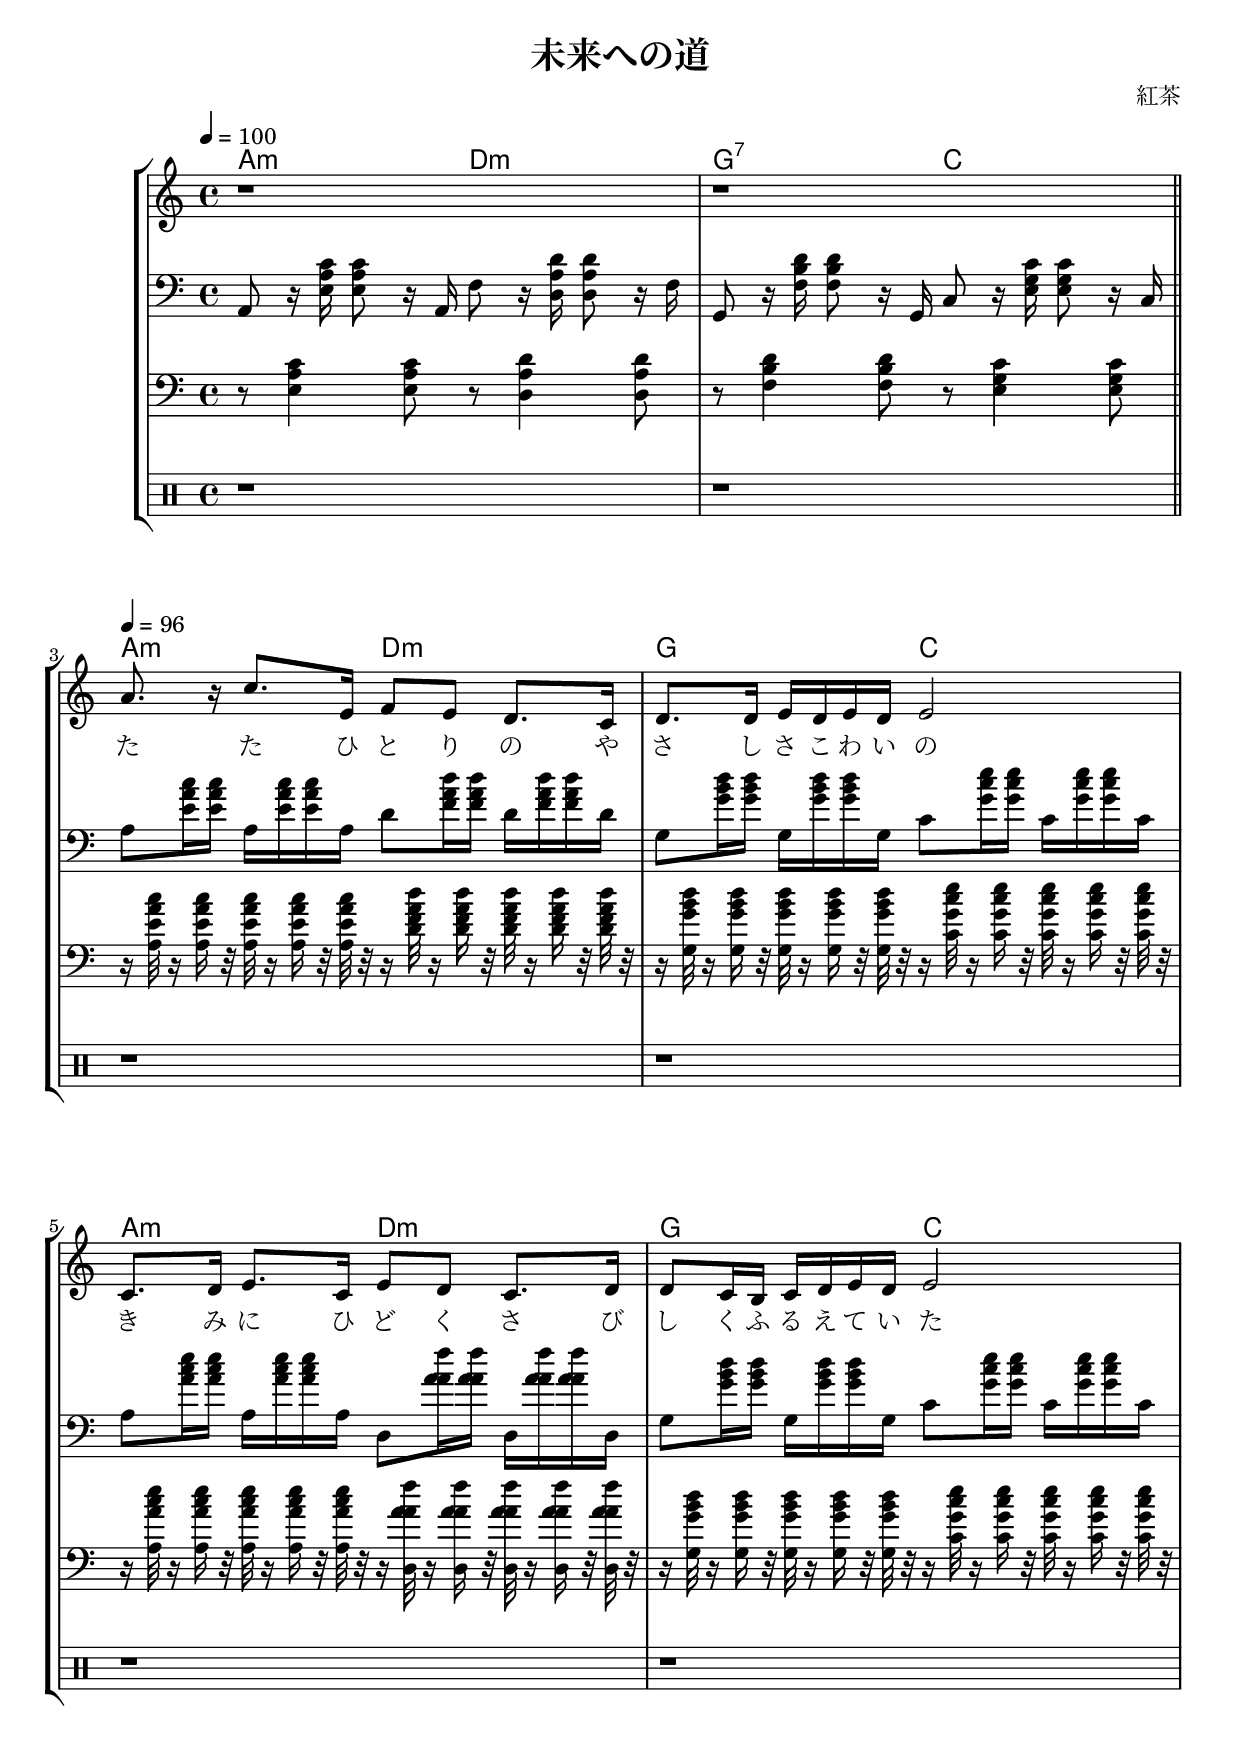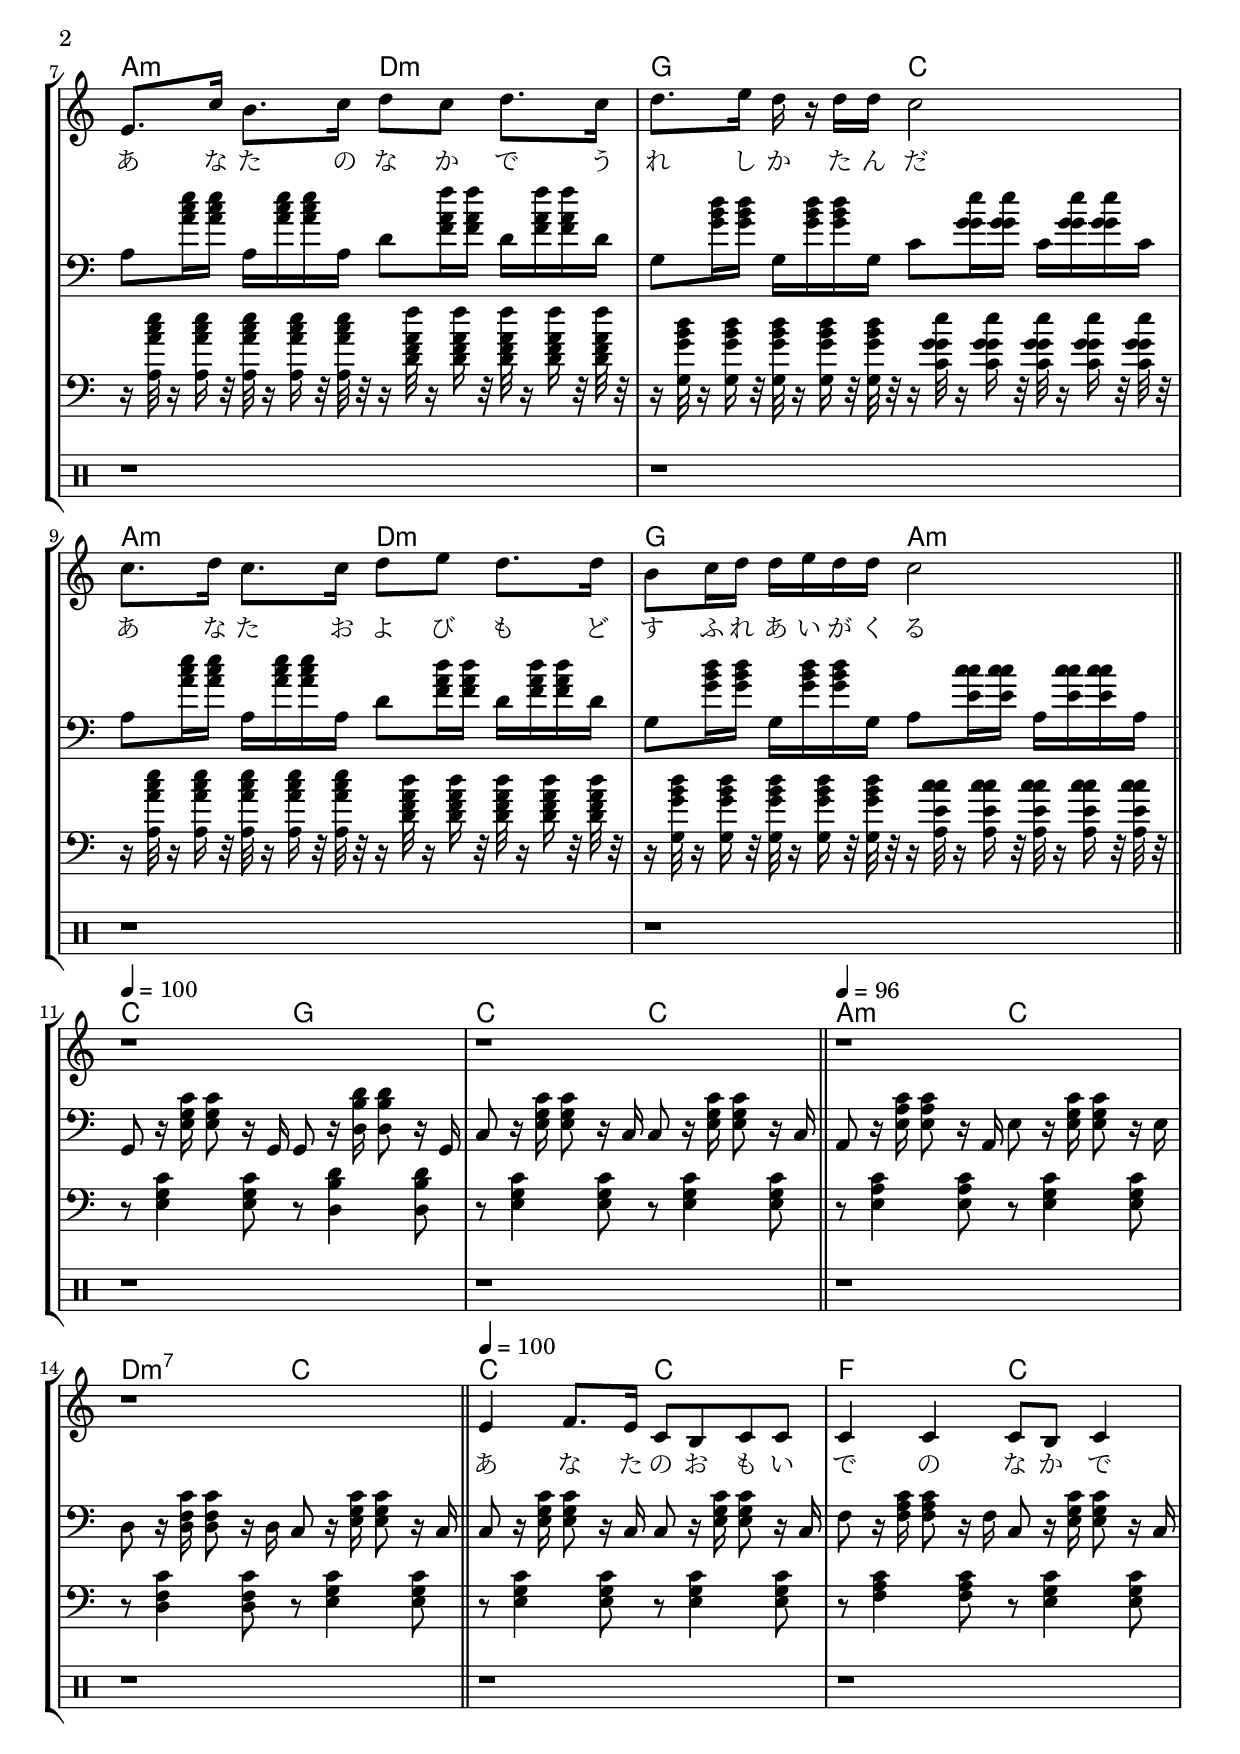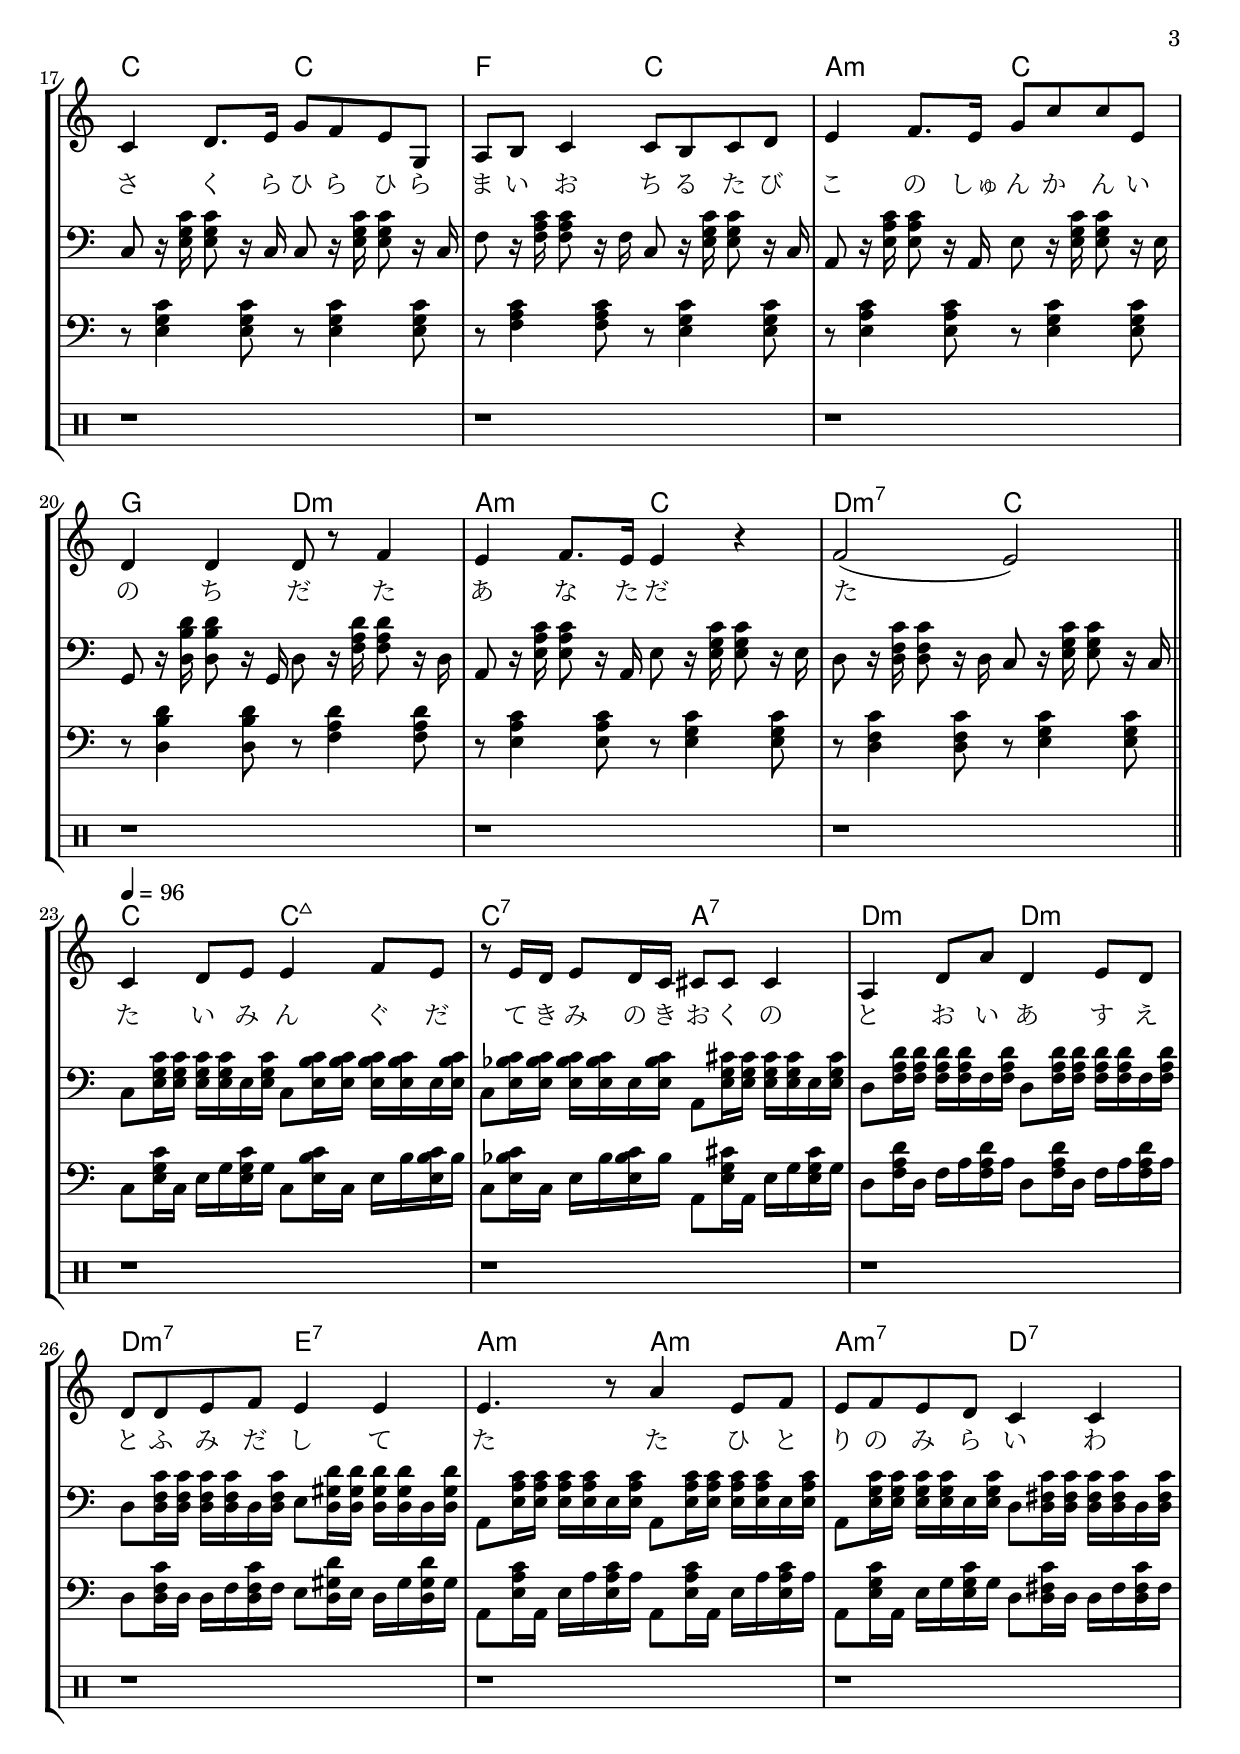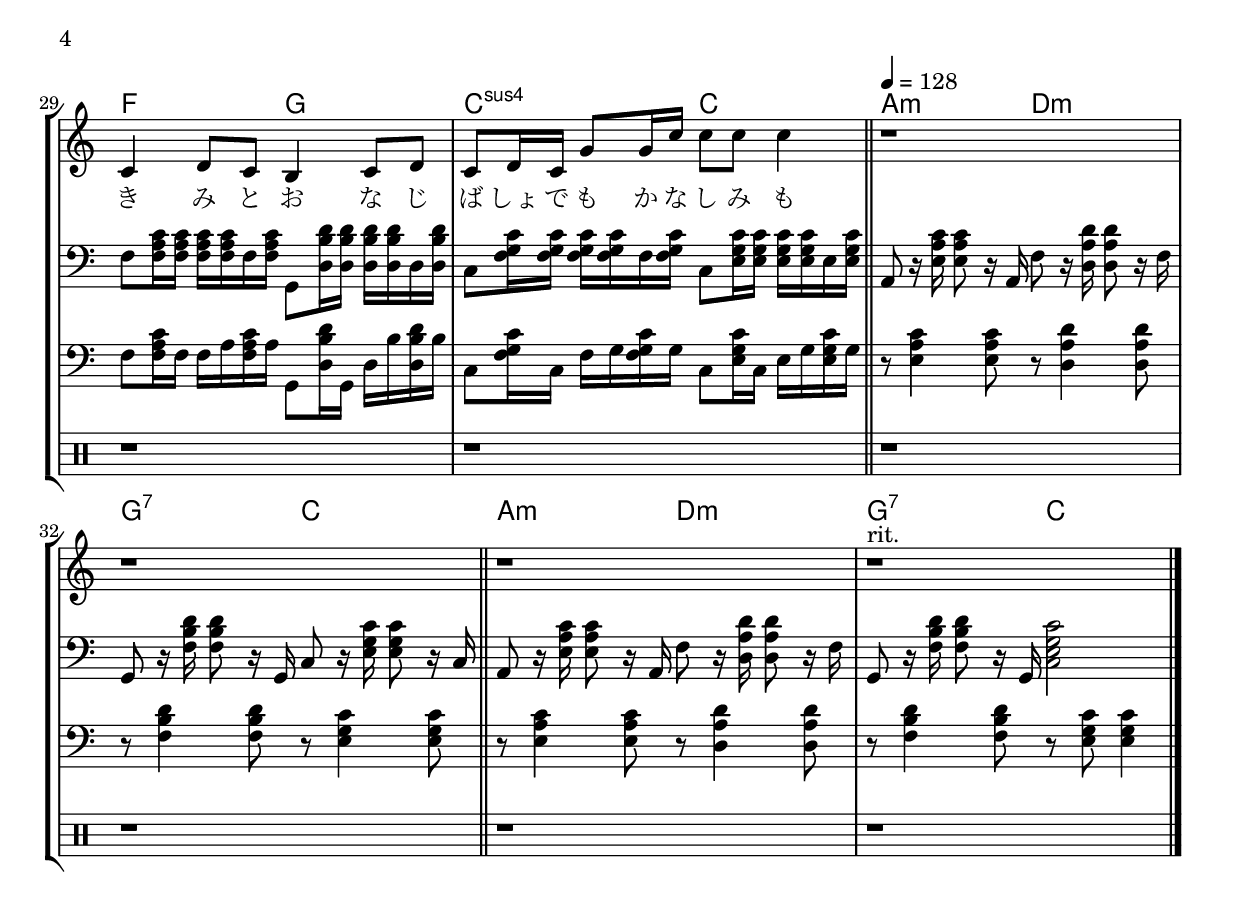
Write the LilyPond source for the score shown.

\version "2.12.1"

\header {
	title = \markup {未来への道}
	composer = \markup \center-column {紅茶}
}

harmony = \chordmode {
	a2:m d:m g:7 c 

	a:m d:m g c a:m d:m g c a:m d:m g c a:m d:m g a:m 

	c g c c 

	a:m c d:min7 c 

	c c f c c c f c a:m c g d:m a:m c d:min7 c 

	c c:maj7 c:7 a:7 d:m d:m d:min7 e:7 a:m a:m a:min7 d:7 f g c:sus4 c 

	a:m d:m g:7 c 

	a:m d:m g:7 c 
}

melody = {
	\key c \major
	\tempo 4 = 100
	r1 | r1   
	\set Staff.midiInstrument = #"mmi0.52"
		\tempo 4 = 96
 a'8.  r16  c''8.  e'16  f'8  e'8  d'8.  c'16 
	d'8.  d'16  e'16  d'16  e'16  d'16  e'2 
	c'8.  d'16  e'8.  c'16  e'8  d'8  c'8.  d'16 
	d'8  c'16  b16  c'16  d'16  e'16  d'16  e'2 
	e'8.  c''16  b'8.  c''16  d''8  c''8  d''8.  c''16 
	d''8.  e''16  d''16  r16  d''16  d''16  c''2 
	c''8.  d''16  c''8.  c''16  d''8  e''8  d''8.  d''16 
	b'8  c''16  d''16  d''16  e''16  d''16  d''16  c''2
	\tempo 4 = 100
	r1 | r1   
	\tempo 4 = 96
	r1 | r1   
	\set Staff.midiInstrument = #"mmi0.52"
		\tempo 4 = 100
 e'4  f'8.  e'16  c'8  b8  c'8  c'8 
	c'4  c'4  c'8  b8  c'4 
	c'4  d'8.  e'16  g'8  f'8  e'8  g8 
	a8  b8  c'4  c'8  b8  c'8  d'8 
	e'4  f'8.  e'16  g'8  c''8  c''8  e'8 
	d'4  d'4  d'8  r8  f'4 
	e'4  f'8.  e'16  e'4  r4 
	f'2  (e'2)
	\set Staff.midiInstrument = #"mmi0.40"
		\tempo 4 = 96
 c'4  d'8  e'8  e'4  f'8  e'8 
	r8  e'16  d'16  e'8  d'16  c'16  cis'8  cis'8  cis'4 
	a4  d'8  a'8  d'4  e'8  d'8 
	d'8  d'8  e'8  f'8  e'4  e'4 
	e'4.  r8  a'4  e'8  f'8 
	e'8  f'8  e'8  d'8  c'4  c'4 
	c'4  d'8  c'8  b4  c'8  d'8 
	c'8  d'16  c'16  g'8  g'16  c''16  c''8  c''8  c''4
	\tempo 4 = 128
	r1 | r1   
	r1 | r1^"rit." \bar "|."
}

words = \lyricmode {
	
	た  た  ひ  と  り  の  や  さ  し  さ  こ  わ  い  の  き  み  に  ひ  ど  く  さ  び  し  く  ふ  る  え  て  い  た  あ  な  た  の  な  か  で  う  れ  し  か  た  ん  だ  あ  な  た  お  よ  び  も  ど  す  ふ  れ  あ  い  が  く  る  
	
	
	あ  な  た  の  お  も  い  で  の  な  か  で  さ  く  ら  ひ  ら  ひ  ら  ま  い  お  ち  る  た  び  こ  の  しゅ  ん  か  ん  い  の  ち  だ  た  あ  な  た  だ  た  
	た  い  み  ん  ぐ  だ  て  き  み  の  き  お  く  の  と  お  い  あ  す  え  と  ふ  み  だ  し  て  た  た  ひ  と  り  の  み  ら  い  わ  き  み  と  お  な  じ  ば  しょ  で  も  か  な  し  み  も  
	
	
}

tempochange = {
	\tempo 4 = 100
	r1 | r1 \bar "||"
	\tempo 4 = 96
	r1 | r1 | r1 | r1 | r1 | r1 | r1 | r1 \bar "||"
	\tempo 4 = 100
	r1 | r1 \bar "||"
	\tempo 4 = 96
	r1 | r1 \bar "||"
	\tempo 4 = 100
	r1 | r1 | r1 | r1 | r1 | r1 | r1 | r1 \bar "||"
	\tempo 4 = 96
	r1 | r1 | r1 | r1 | r1 | r1 | r1 | r1 \bar "||"
	\tempo 4 = 128
	r1 | r1 \bar "||"
	\tempo 4 = 128
	r1 | \tempo 4 = 96 r2 \tempo 4 = 85 r2 \bar "|."
}

mainacc = {
	\clef bass
	\set Staff.midiInstrument = #"Slap Bass 1"
	\key c \major
	\tempo 4 = 100
	a,8 r16 <e a c'>16 <e a c'>8 r16 a,16
	f8 r16 <d a d'>16 <d a d'>8 r16 f16
	g,8 r16 <f b d'>16 <f b d'>8 r16 g,16
	c8 r16 <e g c'>16 <e g c'>8 r16 c16
	\bar "||"

	\set Staff.midiInstrument = #"Recorder"
	\tempo 4 = 96
	a8 <e' a' c''>16 <e' a' c''>16   a16 <e' a' c''>16 <e' a' c''>16 a16
	d'8 <f' a' d''>16 <f' a' d''>16   d'16 <f' a' d''>16 <f' a' d''>16 d'16
	g8 <g' b' d''>16 <g' b' d''>16   g16 <g' b' d''>16 <g' b' d''>16 g16
	c'8 <g' c'' e''>16 <g' c'' e''>16   c'16 <g' c'' e''>16 <g' c'' e''>16 c'16
	a8 <a' c'' e''>16 <a' c'' e''>16   a16 <a' c'' e''>16 <a' c'' e''>16 a16
	d8 <a' a' f''>16 <a' a' f''>16   d16 <a' a' f''>16 <a' a' f''>16 d16
	g8 <g' b' d''>16 <g' b' d''>16   g16 <g' b' d''>16 <g' b' d''>16 g16
	c'8 <g' c'' e''>16 <g' c'' e''>16   c'16 <g' c'' e''>16 <g' c'' e''>16 c'16
	a8 <a' c'' e''>16 <a' c'' e''>16   a16 <a' c'' e''>16 <a' c'' e''>16 a16
	d'8 <f' a' f''>16 <f' a' f''>16   d'16 <f' a' f''>16 <f' a' f''>16 d'16
	g8 <g' b' d''>16 <g' b' d''>16   g16 <g' b' d''>16 <g' b' d''>16 g16
	c'8 <g' g' e''>16 <g' g' e''>16   c'16 <g' g' e''>16 <g' g' e''>16 c'16
	a8 <a' c'' e''>16 <a' c'' e''>16   a16 <a' c'' e''>16 <a' c'' e''>16 a16
	d'8 <f' a' d''>16 <f' a' d''>16   d'16 <f' a' d''>16 <f' a' d''>16 d'16
	g8 <g' b' d''>16 <g' b' d''>16   g16 <g' b' d''>16 <g' b' d''>16 g16
	a8 <e' c'' c''>16 <e' c'' c''>16   a16 <e' c'' c''>16 <e' c'' c''>16 a16
	\bar "||"

	\set Staff.midiInstrument = #"Tuba"
	\tempo 4 = 100
	g,8 r16 <e g c'>16 <e g c'>8 r16 g,16
	g,8 r16 <d b d'>16 <d b d'>8 r16 g,16
	c8 r16 <e g c'>16 <e g c'>8 r16 c16
	c8 r16 <e g c'>16 <e g c'>8 r16 c16
	\bar "||"

	\set Staff.midiInstrument = #"Tuba"
	\tempo 4 = 96
	a,8 r16 <e a c'>16 <e a c'>8 r16 a,16
	e8 r16 <e g c'>16 <e g c'>8 r16 e16
	d8 r16 <d f c'>16 <d f c'>8 r16 d16
	c8 r16 <e g c'>16 <e g c'>8 r16 c16
	\bar "||"

	\set Staff.midiInstrument = #"Tuba"
	\tempo 4 = 100
	c8 r16 <e g c'>16 <e g c'>8 r16 c16
	c8 r16 <e g c'>16 <e g c'>8 r16 c16
	f8 r16 <f a c'>16 <f a c'>8 r16 f16
	c8 r16 <e g c'>16 <e g c'>8 r16 c16
	c8 r16 <e g c'>16 <e g c'>8 r16 c16
	c8 r16 <e g c'>16 <e g c'>8 r16 c16
	f8 r16 <f a c'>16 <f a c'>8 r16 f16
	c8 r16 <e g c'>16 <e g c'>8 r16 c16
	a,8 r16 <e a c'>16 <e a c'>8 r16 a,16
	e8 r16 <e g c'>16 <e g c'>8 r16 e16
	g,8 r16 <d b d'>16 <d b d'>8 r16 g,16
	d8 r16 <f a d'>16 <f a d'>8 r16 d16
	a,8 r16 <e a c'>16 <e a c'>8 r16 a,16
	e8 r16 <e g c'>16 <e g c'>8 r16 e16
	d8 r16 <d f c'>16 <d f c'>8 r16 d16
	c8 r16 <e g c'>16 <e g c'>8 r16 c16
	\bar "||"

	\set Staff.midiInstrument = #"Cello"
	\tempo 4 = 96
	c8 <e g c'>16 <e g c'>16   <e g c'>16 <e g c'>16   e16 <e g c'>16
	c8 <e b c'>16 <e b c'>16   <e b c'>16 <e b c'>16   e16 <e b c'>16
	c8 <e bes c'>16 <e bes c'>16   <e bes c'>16 <e bes c'>16   e16 <e bes c'>16
	a,8 <e g cis'>16 <e g cis'>16   <e g cis'>16 <e g cis'>16   e16 <e g cis'>16
	d8 <f a d'>16 <f a d'>16   <f a d'>16 <f a d'>16   f16 <f a d'>16
	d8 <f a d'>16 <f a d'>16   <f a d'>16 <f a d'>16   f16 <f a d'>16
	d8 <d f c'>16 <d f c'>16   <d f c'>16 <d f c'>16   d16 <d f c'>16
	e8 <d gis d'>16 <d gis d'>16   <d gis d'>16 <d gis d'>16   d16 <d gis d'>16
	a,8 <e a c'>16 <e a c'>16   <e a c'>16 <e a c'>16   e16 <e a c'>16
	a,8 <e a c'>16 <e a c'>16   <e a c'>16 <e a c'>16   e16 <e a c'>16
	a,8 <e g c'>16 <e g c'>16   <e g c'>16 <e g c'>16   e16 <e g c'>16
	d8 <d fis c'>16 <d fis c'>16   <d fis c'>16 <d fis c'>16   d16 <d fis c'>16
	f8 <f a c'>16 <f a c'>16   <f a c'>16 <f a c'>16   f16 <f a c'>16
	g,8 <d b d'>16 <d b d'>16   <d b d'>16 <d b d'>16   d16 <d b d'>16
	c8 <f g c'>16 <f g c'>16   <f g c'>16 <f g c'>16   f16 <f g c'>16
	c8 <e g c'>16 <e g c'>16   <e g c'>16 <e g c'>16   e16 <e g c'>16
	\bar "||"

	\set Staff.midiInstrument = #"Slap Bass 1"
	\tempo 4 = 128
	a,8 r16 <e a c'>16 <e a c'>8 r16 a,16
	f8 r16 <d a d'>16 <d a d'>8 r16 f16
	g,8 r16 <f b d'>16 <f b d'>8 r16 g,16
	c8 r16 <e g c'>16 <e g c'>8 r16 c16
	\bar "||"

	\set Staff.midiInstrument = #"Slap Bass 1"
	a,8 r16 <e a c'>16 <e a c'>8 r16 a,16
	f8 r16 <d a d'>16 <d a d'>8 r16 f16
	g,8 r16 <f b d'>16 <f b d'>8 r16 g,16
	<c e g c'>2
	\bar "|."
}

subacc = {
	\clef bass
	\set Staff.midiInstrument = #"Electric Piano 1"
	\key c \major
	\tempo 4 = 100
	r8 <e a c'>4 <e a c'>8
	r8 <d a d'>4 <d a d'>8
	r8 <f b d'>4 <f b d'>8
	r8 <e g c'>4 <e g c'>8
	\bar "||"

	\set Staff.midiInstrument = #"Bright Acoustic"
	\tempo 4 = 96
	r16 <a e' a' c''>32 r16 <a e' a' c''>16 r32      <a e' a' c''>32 r16      <a e' a' c''>16 r32 <a e' a' c''>32 r32
	r16 <d' f' a' d''>32 r16 <d' f' a' d''>16 r32      <d' f' a' d''>32 r16      <d' f' a' d''>16 r32 <d' f' a' d''>32 r32
	r16 <g g' b' d''>32 r16 <g g' b' d''>16 r32      <g g' b' d''>32 r16      <g g' b' d''>16 r32 <g g' b' d''>32 r32
	r16 <c' g' c'' e''>32 r16 <c' g' c'' e''>16 r32      <c' g' c'' e''>32 r16      <c' g' c'' e''>16 r32 <c' g' c'' e''>32 r32
	r16 <a a' c'' e''>32 r16 <a a' c'' e''>16 r32      <a a' c'' e''>32 r16      <a a' c'' e''>16 r32 <a a' c'' e''>32 r32
	r16 <d a' a' f''>32 r16 <d a' a' f''>16 r32      <d a' a' f''>32 r16      <d a' a' f''>16 r32 <d a' a' f''>32 r32
	r16 <g g' b' d''>32 r16 <g g' b' d''>16 r32      <g g' b' d''>32 r16      <g g' b' d''>16 r32 <g g' b' d''>32 r32
	r16 <c' g' c'' e''>32 r16 <c' g' c'' e''>16 r32      <c' g' c'' e''>32 r16      <c' g' c'' e''>16 r32 <c' g' c'' e''>32 r32
	r16 <a a' c'' e''>32 r16 <a a' c'' e''>16 r32      <a a' c'' e''>32 r16      <a a' c'' e''>16 r32 <a a' c'' e''>32 r32
	r16 <d' f' a' f''>32 r16 <d' f' a' f''>16 r32      <d' f' a' f''>32 r16      <d' f' a' f''>16 r32 <d' f' a' f''>32 r32
	r16 <g g' b' d''>32 r16 <g g' b' d''>16 r32      <g g' b' d''>32 r16      <g g' b' d''>16 r32 <g g' b' d''>32 r32
	r16 <c' g' g' e''>32 r16 <c' g' g' e''>16 r32      <c' g' g' e''>32 r16      <c' g' g' e''>16 r32 <c' g' g' e''>32 r32
	r16 <a a' c'' e''>32 r16 <a a' c'' e''>16 r32      <a a' c'' e''>32 r16      <a a' c'' e''>16 r32 <a a' c'' e''>32 r32
	r16 <d' f' a' d''>32 r16 <d' f' a' d''>16 r32      <d' f' a' d''>32 r16      <d' f' a' d''>16 r32 <d' f' a' d''>32 r32
	r16 <g g' b' d''>32 r16 <g g' b' d''>16 r32      <g g' b' d''>32 r16      <g g' b' d''>16 r32 <g g' b' d''>32 r32
	r16 <a e' c'' c''>32 r16 <a e' c'' c''>16 r32      <a e' c'' c''>32 r16      <a e' c'' c''>16 r32 <a e' c'' c''>32 r32
	\bar "||"

	\set Staff.midiInstrument = #"Electric Piano 1"
	\tempo 4 = 100
	r8 <e g c'>4 <e g c'>8
	r8 <d b d'>4 <d b d'>8
	r8 <e g c'>4 <e g c'>8
	r8 <e g c'>4 <e g c'>8
	\bar "||"

	\set Staff.midiInstrument = #"Electric Piano 1"
	\tempo 4 = 96
	r8 <e a c'>4 <e a c'>8
	r8 <e g c'>4 <e g c'>8
	r8 <d f c'>4 <d f c'>8
	r8 <e g c'>4 <e g c'>8
	\bar "||"

	\set Staff.midiInstrument = #"Electric Piano 1"
	\tempo 4 = 100
	r8 <e g c'>4 <e g c'>8
	r8 <e g c'>4 <e g c'>8
	r8 <f a c'>4 <f a c'>8
	r8 <e g c'>4 <e g c'>8
	r8 <e g c'>4 <e g c'>8
	r8 <e g c'>4 <e g c'>8
	r8 <f a c'>4 <f a c'>8
	r8 <e g c'>4 <e g c'>8
	r8 <e a c'>4 <e a c'>8
	r8 <e g c'>4 <e g c'>8
	r8 <d b d'>4 <d b d'>8
	r8 <f a d'>4 <f a d'>8
	r8 <e a c'>4 <e a c'>8
	r8 <e g c'>4 <e g c'>8
	r8 <d f c'>4 <d f c'>8
	r8 <e g c'>4 <e g c'>8
	\bar "||"

	\set Staff.midiInstrument = #"Electric Piano 1"
	\tempo 4 = 96
	c8 <e g c'>16 c16   e16 g16 <e g c'>16 g16
	c8 <e b c'>16 c16   e16 b16 <e b c'>16 b16
	c8 <e bes c'>16 c16   e16 bes16 <e bes c'>16 bes16
	a,8 <e g cis'>16 a,16   e16 g16 <e g cis'>16 g16
	d8 <f a d'>16 d16   f16 a16 <f a d'>16 a16
	d8 <f a d'>16 d16   f16 a16 <f a d'>16 a16
	d8 <d f c'>16 d16   d16 f16 <d f c'>16 f16
	e8 <d gis d'>16 e16   d16 gis16 <d gis d'>16 gis16
	a,8 <e a c'>16 a,16   e16 a16 <e a c'>16 a16
	a,8 <e a c'>16 a,16   e16 a16 <e a c'>16 a16
	a,8 <e g c'>16 a,16   e16 g16 <e g c'>16 g16
	d8 <d fis c'>16 d16   d16 fis16 <d fis c'>16 fis16
	f8 <f a c'>16 f16   f16 a16 <f a c'>16 a16
	g,8 <d b d'>16 g,16   d16 b16 <d b d'>16 b16
	c8 <f g c'>16 c16   f16 g16 <f g c'>16 g16
	c8 <e g c'>16 c16   e16 g16 <e g c'>16 g16
	\bar "||"

	\set Staff.midiInstrument = #"Electric Piano 1"
	\tempo 4 = 128
	r8 <e a c'>4 <e a c'>8
	r8 <d a d'>4 <d a d'>8
	r8 <f b d'>4 <f b d'>8
	r8 <e g c'>4 <e g c'>8
	\bar "||"

	\set Staff.midiInstrument = #"Electric Piano 1"
	r8 <e a c'>4 <e a c'>8
	r8 <d a d'>4 <d a d'>8
	r8 <f b d'>4 <f b d'>8
	r8 <e g c'>8 <e g c'>4
	\bar "|."
}

percA = {
	\drummode {
	r1 |r1 \bar "||"
	r1 |r1 |r1 |r1 |r1 |r1 |r1 |r1 \bar "||"
	r1 |r1 \bar "||"
	r1 |r1 \bar "||"
	r1 |r1 |r1 |r1 |r1 |r1 |r1 |r1 \bar "||"
	r1 |r1 |r1 |r1 |r1 |r1 |r1 |r1 \bar "||"
	r1 |r1 \bar "||"
	r1 |r1 \bar "|."
	}
}

percB = {
	\drummode {
	r1 |r1 \bar "||"
	r1 |r1 |r1 |r1 |r1 |r1 |r1 |r1 \bar "||"
	r1 |r1 \bar "||"
	r1 |r1 \bar "||"
	r1 |r1 |r1 |r1 |r1 |r1 |r1 |r1 \bar "||"
	r1 |r1 |r1 |r1 |r1 |r1 |r1 |r1 \bar "||"
	r1 |r1 \bar "||"
	r1 |r1 \bar "|."
	}
}

percC = {
	\drummode {
	r1 |r1 \bar "||"
	r1 |r1 |r1 |r1 |r1 |r1 |r1 |r1 \bar "||"
	r1 |r1 \bar "||"
	r1 |r1 \bar "||"
	r1 |r1 |r1 |r1 |r1 |r1 |r1 |r1 \bar "||"
	r1 |r1 |r1 |r1 |r1 |r1 |r1 |r1 \bar "||"
	r1 |r1 \bar "||"
	r1 |r1 \bar "|."
	}
}

percD = {
	\drummode {
	r1 |r1 \bar "||"
	r1 |r1 |r1 |r1 |r1 |r1 |r1 |r1 \bar "||"
	r1 |r1 \bar "||"
	r1 |r1 \bar "||"
	r1 |r1 |r1 |r1 |r1 |r1 |r1 |r1 \bar "||"
	r1 |r1 |r1 |r1 |r1 |r1 |r1 |r1 \bar "||"
	r1 |r1 \bar "||"
	r1 |r1 \bar "|."
	}
}

percE = {
	\drummode {
	r1 |r1 \bar "||"
	r1 |r1 |r1 |r1 |r1 |r1 |r1 |r1 \bar "||"
	r1 |r1 \bar "||"
	r1 |r1 \bar "||"
	r1 |r1 |r1 |r1 |r1 |r1 |r1 |r1 \bar "||"
	r1 |r1 |r1 |r1 |r1 |r1 |r1 |r1 \bar "||"
	r1 |r1 \bar "||"
	r1 |r1 \bar "|."
	}
}

\score {
	<<
		\new StaffGroup <<
			\new ChordNames {\harmony}
			\new Voice = "melody" {\melody}
			\new Lyrics \lyricsto "melody" \words
			\new Staff = "mainacc" {\mainacc}
			\new Staff = "subacc" {\subacc}
			\new DrumStaff <<
				\new DrumVoice {\percA}
				\new DrumVoice {\percB}
				\new DrumVoice {\percC}
				\new DrumVoice {\percD}
				\new DrumVoice {\percE}
			>>
		>>
	>>
	\layout { }
}
